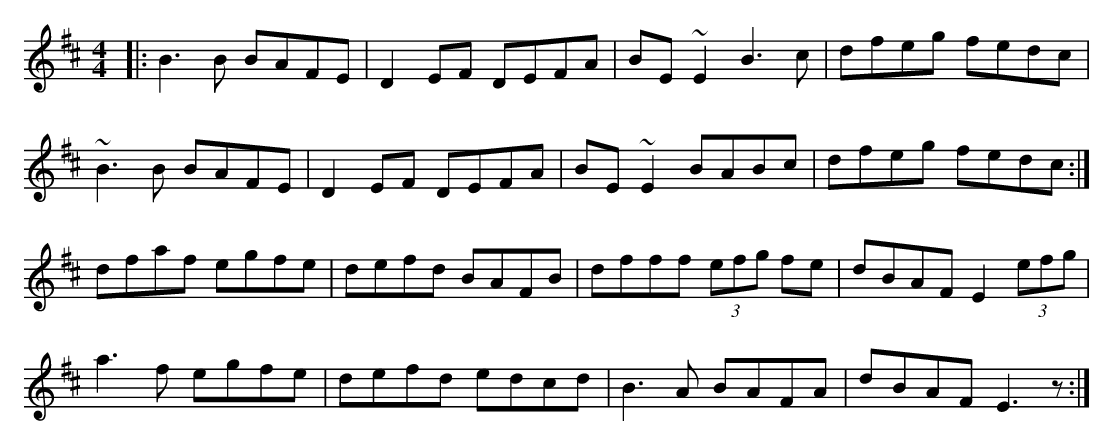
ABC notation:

X:1
M:4/4
K:Edor
|:B3 B BAFE|D2EF DEFA|BE ~E2 B3 c|dfeg fedc|
~B3 B BAFE|D2EF DEFA|BE ~E2 BABc|dfeg fedc:|
dfaf egfe|defd BAFB|dfff (3efg fe|dBAF E2 (3efg|
a3f egfe|defd edcd|B3A BAFA|dBAF E3z:|
